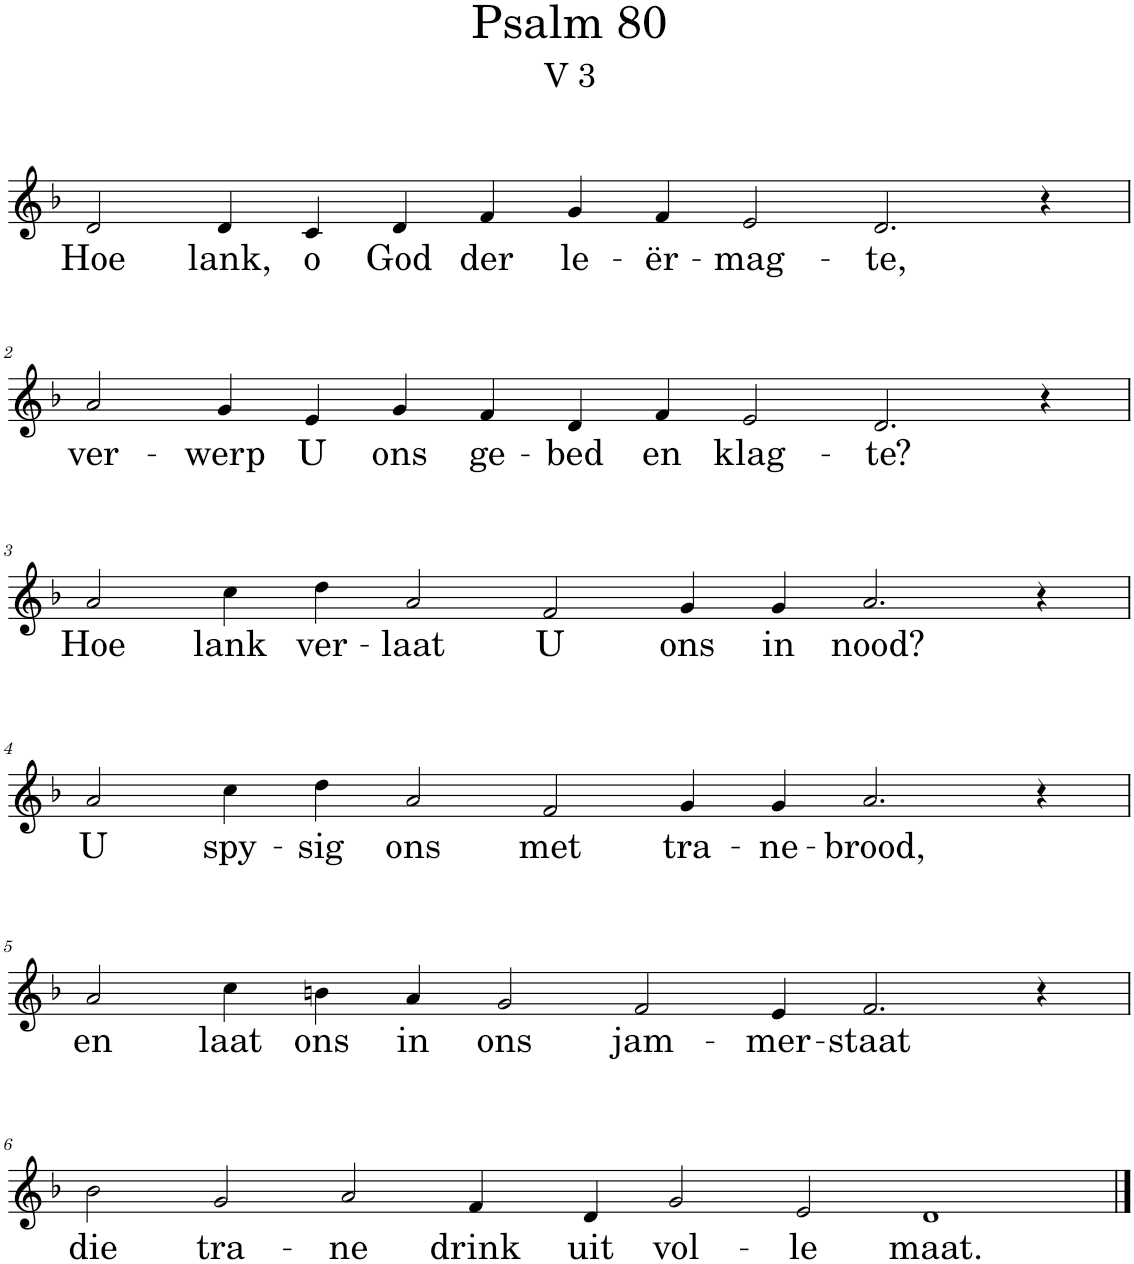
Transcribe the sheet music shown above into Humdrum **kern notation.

**kern	**text
*part1	*part1
*staff1	*staff1
*I"Pipe Organ	*
*I'Org.	*
*clefG2	*
*k[b-]	*
*M14/4	*
=1	=1
!	!LO:LY:b
2d/	Hoe
!	!LO:LY:b
4d/	lank,
!	!LO:LY:b
4c/	o
!	!LO:LY:b
4d/	God
!	!LO:LY:b
4f/	der
!	!LO:LY:b
4g/	le-
!	!LO:LY:b
4f/	-ër-
!	!LO:LY:b
2e/	-mag-
!	!LO:LY:b
2.d/	-te,
4r	.
!!LO:LB:g=z
=2	=2
!	!LO:LY:b
2a/	ver-
!	!LO:LY:b
4g/	-werp
!	!LO:LY:b
4e/	U
!	!LO:LY:b
4g/	ons
!	!LO:LY:b
4f/	ge-
!	!LO:LY:b
4d/	-bed
!	!LO:LY:b
4f/	en
!	!LO:LY:b
2e/	klag-
!	!LO:LY:b
2.d/	-te?
4r	.
!!LO:LB:g=z
=3	=3
!	!LO:LY:b
2a/	Hoe
!	!LO:LY:b
4cc\	lank
!	!LO:LY:b
4dd\	ver-
!	!LO:LY:b
2a/	-laat
!	!LO:LY:b
2f/	U
!	!LO:LY:b
4g/	ons
!	!LO:LY:b
4g/	in
!	!LO:LY:b
2.a/	nood?
4r	.
!!LO:LB:g=z
=4	=4
!	!LO:LY:b
2a/	U
!	!LO:LY:b
4cc\	spy-
!	!LO:LY:b
4dd\	-sig
!	!LO:LY:b
2a/	ons
!	!LO:LY:b
2f/	met
!	!LO:LY:b
4g/	tra-
!	!LO:LY:b
4g/	-ne-
!	!LO:LY:b
2.a/	-brood,
4r	.
!!LO:LB:g=z
=5	=5
!	!LO:LY:b
2a/	en
!	!LO:LY:b
4cc\	laat
!	!LO:LY:b
4bn\	ons
!	!LO:LY:b
4a/	in
!	!LO:LY:b
2g/	ons
!	!LO:LY:b
2f/	jam-
!	!LO:LY:b
4e/	-mer-
!	!LO:LY:b
2.f/	-staat
4r	.
!!LO:LB:g=z
=6	=6
*M16/4	*
!	!LO:LY:b
2b-\	die
!	!LO:LY:b
2g/	tra-
!	!LO:LY:b
2a/	-ne
!	!LO:LY:b
4f/	drink
!	!LO:LY:b
4d/	uit
!	!LO:LY:b
2g/	vol-
!	!LO:LY:b
2e/	-le
!	!LO:LY:b
1d	maat.
==	==
*-	*-
